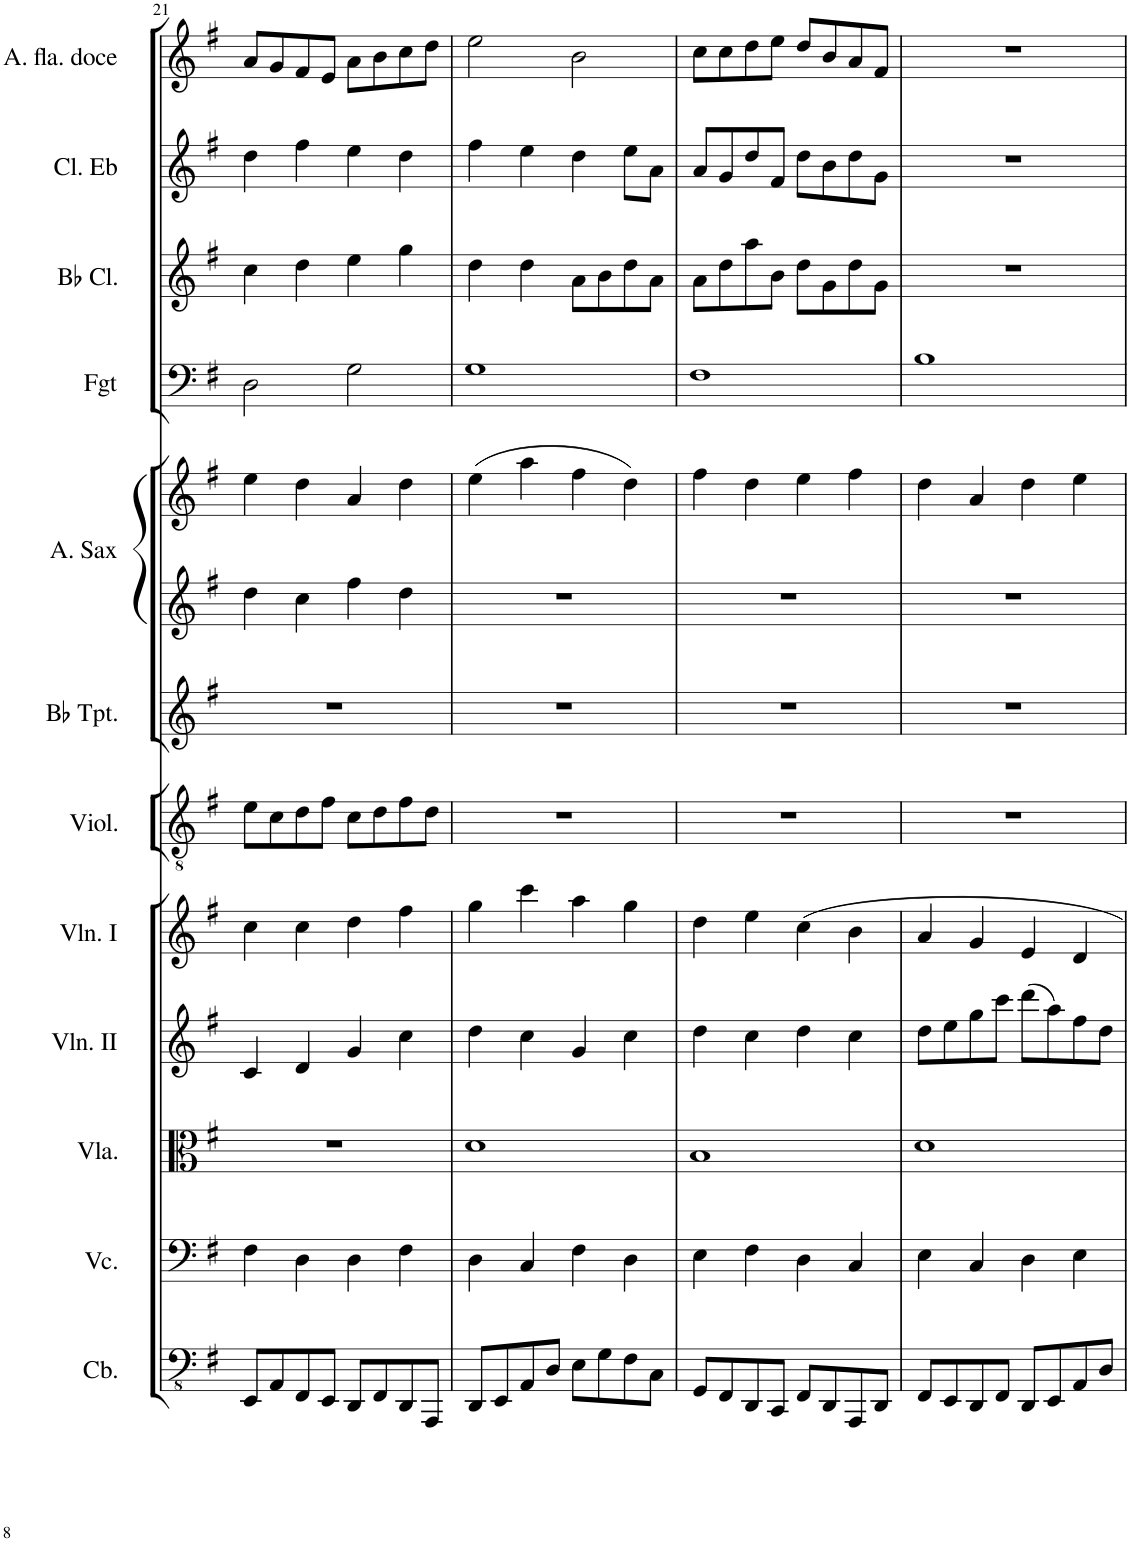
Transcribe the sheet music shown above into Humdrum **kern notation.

**kern	**kern	**kern	**kern	**kern	**kern	**kern	**kern	**kern	**kern	**kern	**kern	**kern
*part12	*part11	*part10	*part9	*part8	*part7	*part6	*part5	*part5	*part4	*part3	*part2	*part1
*staff13	*staff12	*staff11	*staff10	*staff9	*staff8	*staff7	*staff6	*staff5	*staff4	*staff3	*staff2	*staff1
*I"Contrabasses	*I"Violoncellos	*I"Violas	*I"Violins II	*I"Violins I	*I"Violão	*I"Trumpets in Bb	*I"Saxofone Alto/ Sax Tenor	*	*I"Fagote	*I"Clarinets in Bb	*I"Clarineta em Eb	*I"Flauta Doce Contralto
*I'Cb.	*I'Vc.	*I'Vla.	*I'Vln. II	*I'Vln. I	*I'Viol.	*	*I'A. Sax	*	*I'Fgt	*	*I'Cl. Eb	*
!!LO:PB:g=z
*clefFv4	*clefF4	*clefC3	*clefG2	*clefG2	*clefGv2	*clefG2	*clefG2	*clefG2	*clefF4	*clefG2	*clefG2	*clefG2
*	*	*	*	*	*	*ITrd1c2	*ITrd5c9	*ITrd5c9	*	*ITrd1c2	*ITrd1c2	*
*k[f#]	*k[f#]	*k[f#]	*k[f#]	*k[f#]	*k[f#]	*k[f#]	*k[f#]	*k[f#]	*k[f#]	*k[f#]	*k[f#]	*k[f#]
*M4/4	*M4/4	*M4/4	*M4/4	*M4/4	*M4/4	*M4/4	*M4/4	*M4/4	*M4/4	*M4/4	*M4/4	*M4/4
=21	=21	=21	=21	=21	=21	=21	=21	=21	=21	=21	=21	=21
8EEE/L	4F#\	1r	4c/	4cc\	8e\L	1r	4dd\	4ee\	2D\	4cc\	4dd\	8a/L
8AAA/	.	.	.	.	8c\	.	.	.	.	.	.	8g/
8FFF#/	4D\	.	4d/	4cc\	8d\	.	4cc\	4dd\	.	4dd\	4ff#\	8f#/
8EEE/J	.	.	.	.	8f#\J	.	.	.	.	.	.	8e/J
8DDD/L	4D\	.	4g/	4dd\	8c\L	.	4ff#\	4a/	2G\	4ee\	4ee\	8a\L
8FFF#/	.	.	.	.	8d\	.	.	.	.	.	.	8b\
8DDD/	4F#\	.	4cc\	4ff#\	8f#\	.	4dd\	4dd\	.	4gg\	4dd\	8cc\
8AAAA/J	.	.	.	.	8d\J	.	.	.	.	.	.	8dd\J
=22	=22	=22	=22	=22	=22	=22	=22	=22	=22	=22	=22	=22
8DDD/L	4D\	1d	4dd\	4gg\	1r	1r	1r	(4ee\	1G	4dd\	4ff#\	2ee\
8EEE/	.	.	.	.	.	.	.	.	.	.	.	.
8AAA/	4C/	.	4cc\	4ccc\	.	.	.	4aa\	.	4dd\	4ee\	.
8DD/J	.	.	.	.	.	.	.	.	.	.	.	.
8EE\L	4F#\	.	4g/	4aa\	.	.	.	4ff#\	.	8a\L	4dd\	2b\
8GG\	.	.	.	.	.	.	.	.	.	8b\	.	.
8FF#\	4D\	.	4cc\	4gg\	.	.	.	4dd\)	.	8dd\	8ee\L	.
8CC\J	.	.	.	.	.	.	.	.	.	8a\J	8a\J	.
=23	=23	=23	=23	=23	=23	=23	=23	=23	=23	=23	=23	=23
8GGG/L	4E\	1B	4dd\	4dd\	1r	1r	1r	4ff#\	1F#	8a\L	8a/L	8cc\L
8FFF#/	.	.	.	.	.	.	.	.	.	8dd\	8g/	8cc\
8DDD/	4F#\	.	4cc\	4ee\	.	.	.	4dd\	.	8aa\	8dd/	8dd\
8CCC/J	.	.	.	.	.	.	.	.	.	8b\J	8f#/J	8ee\J
8FFF#/L	4D\	.	4dd\	4cc\	.	.	.	4ee\	.	8dd\L	8dd\L	8dd/L
8DDD/	.	.	.	.	.	.	.	.	.	8g\	8b\	8b/
8AAAA/	4C/	.	4cc\	4b\	.	.	.	4ff#\	.	8dd\	8dd\	8a/
8DDD/J	.	.	.	.	.	.	.	.	.	8g\J	8g\J	8f#/J
=24	=24	=24	=24	=24	=24	=24	=24	=24	=24	=24	=24	=24
8FFF#/L	4E\	1d	8dd\L	4a/	1r	1r	1r	4dd\	1B	1r	1r	1r
8EEE/	.	.	8ee\	.	.	.	.	.	.	.	.	.
8DDD/	4C/	.	8gg\	4g/	.	.	.	4a/	.	.	.	.
8FFF#/J	.	.	8ccc\J	.	.	.	.	.	.	.	.	.
8DDD/L	4D\	.	(8ddd\L	4e/	.	.	.	4dd\	.	.	.	.
8EEE/	.	.	8aa\)	.	.	.	.	.	.	.	.	.
8AAA/	4E\	.	8ff#\	4d/	.	.	.	4ee\	.	.	.	.
8DD/J	.	.	8dd\J	.	.	.	.	.	.	.	.	.
=	=	=	=	=	=	=	=	=	=	=	=	=
*-	*-	*-	*-	*-	*-	*-	*-	*-	*-	*-	*-	*-
